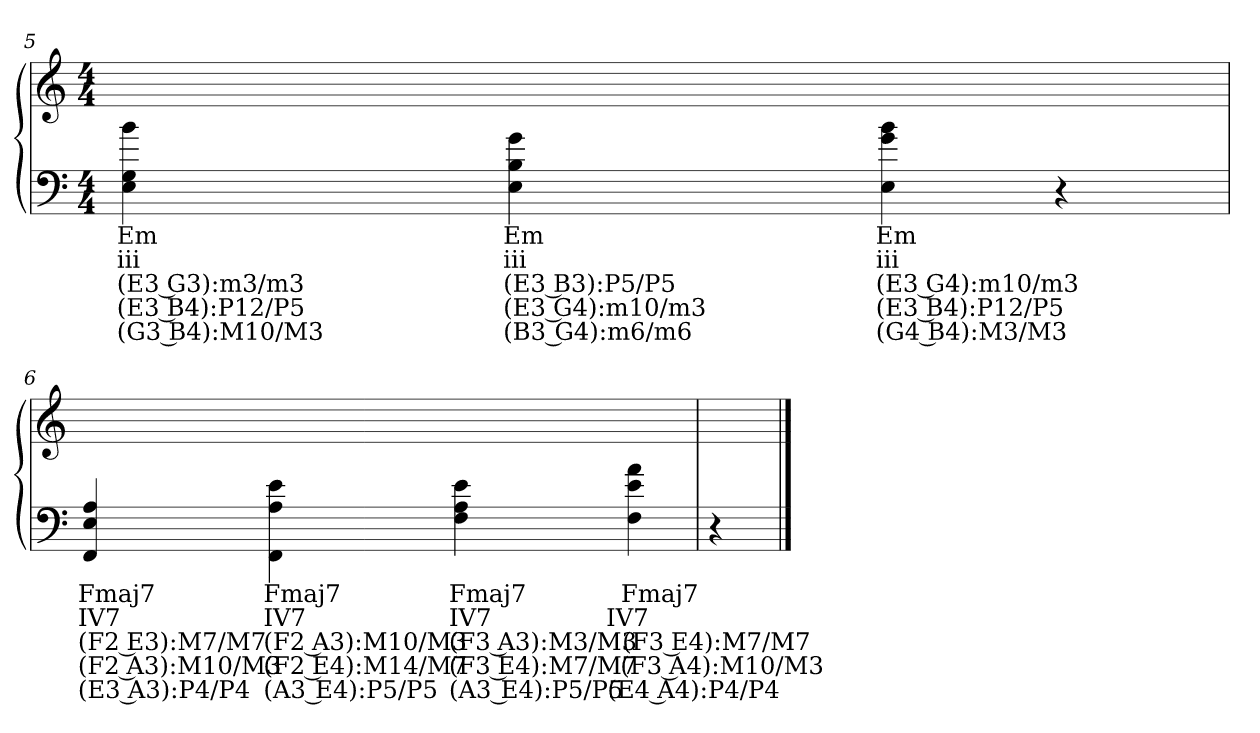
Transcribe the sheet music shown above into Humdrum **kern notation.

**kern	**text	**text	**text	**text	**text	**kern
*part2	*part2	*part2	*part2	*part2	*part2	*part1
*staff2	*staff2	*staff2	*staff2	*staff2	*staff2	*staff1
*clefF4	*	*	*	*	*	*clefG2
*k[]	*	*	*	*	*	*k[]
*C:	*	*	*	*	*	*C:
*M4/4	*	*	*	*	*	*M4/4
=5	=5	=5	=5	=5	=5	=5
4E 4G 4b	Em	iii	(E3 G3):m3/m3	(E3 B4):P12/P5	(G3 B4):M10/M3	1ryy
4E 4B 4g	Em	iii	(E3 B3):P5/P5	(E3 G4):m10/m3	(B3 G4):m6/m6	.
4E 4g 4b	Em	iii	(E3 G4):m10/m3	(E3 B4):P12/P5	(G4 B4):M3/M3	.
4r	.	.	.	.	.	.
=6	=6	=6	=6	=6	=6	=6
4FF 4E 4A	Fmaj7	IV7	(F2 E3):M7/M7	(F2 A3):M10/M3	(E3 A3):P4/P4	1ryy
4FF 4A 4e	Fmaj7	IV7	(F2 A3):M10/M3	(F2 E4):M14/M7	(A3 E4):P5/P5	.
4F 4A 4e	Fmaj7	IV7	(F3 A3):M3/M3	(F3 E4):M7/M7	(A3 E4):P5/P5	.
4F 4e 4a	Fmaj7	IV7	(F3 E4):M7/M7	(F3 A4):M10/M3	(E4 A4):P4/P4	.
=7	=7	=7	=7	=7	=7	=7
4r	.	.	.	.	.	4ryy
==	==	==	==	==	==	==
*-	*-	*-	*-	*-	*-	*-
